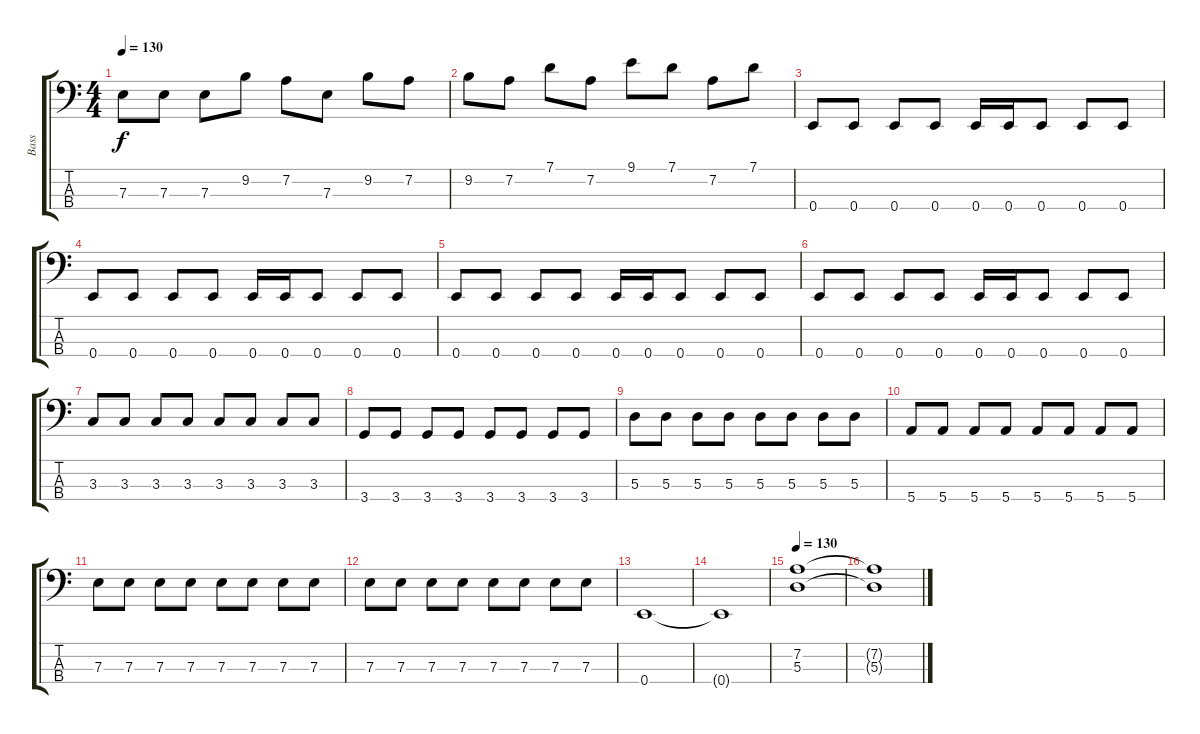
\track ("Bass" "Bass") {instrument electricbassfinger}
\staff {score tabs}
\tuning (G2 D2 A1 E1) {hide}
\ts (4 4)
\tempo 130
\clef f4
\ks c
7.3.8{dy f} 7.3.8 7.3.8 9.2.8 7.2.8 7.3.8 9.2.8 7.2.8 |
9.2.8 7.2.8 7.1.8 7.2.8 9.1.8 7.1.8 7.2.8 7.1.8 |
0.4.8 0.4.8 0.4.8 0.4.8 0.4.16 0.4.16 0.4.8 0.4.8 0.4.8 |
0.4.8 0.4.8 0.4.8 0.4.8 0.4.16 0.4.16 0.4.8 0.4.8 0.4.8 |
0.4.8 0.4.8 0.4.8 0.4.8 0.4.16 0.4.16 0.4.8 0.4.8 0.4.8 |
0.4.8 0.4.8 0.4.8 0.4.8 0.4.16 0.4.16 0.4.8 0.4.8 0.4.8 |
3.3.8 3.3.8 3.3.8 3.3.8 3.3.8 3.3.8 3.3.8 3.3.8 |
3.4.8 3.4.8 3.4.8 3.4.8 3.4.8 3.4.8 3.4.8 3.4.8 |
5.3.8 5.3.8 5.3.8 5.3.8 5.3.8 5.3.8 5.3.8 5.3.8 |
5.4.8 5.4.8 5.4.8 5.4.8 5.4.8 5.4.8 5.4.8 5.4.8 |
7.3.8 7.3.8 7.3.8 7.3.8 7.3.8 7.3.8 7.3.8 7.3.8 |
7.3.8 7.3.8 7.3.8 7.3.8 7.3.8 7.3.8 7.3.8 7.3.8 |
0.4.1 |
0.4{t}.1 |
\tempo 130
(7.2 5.3).1 |
(7.2{t} 5.3{t}).1
